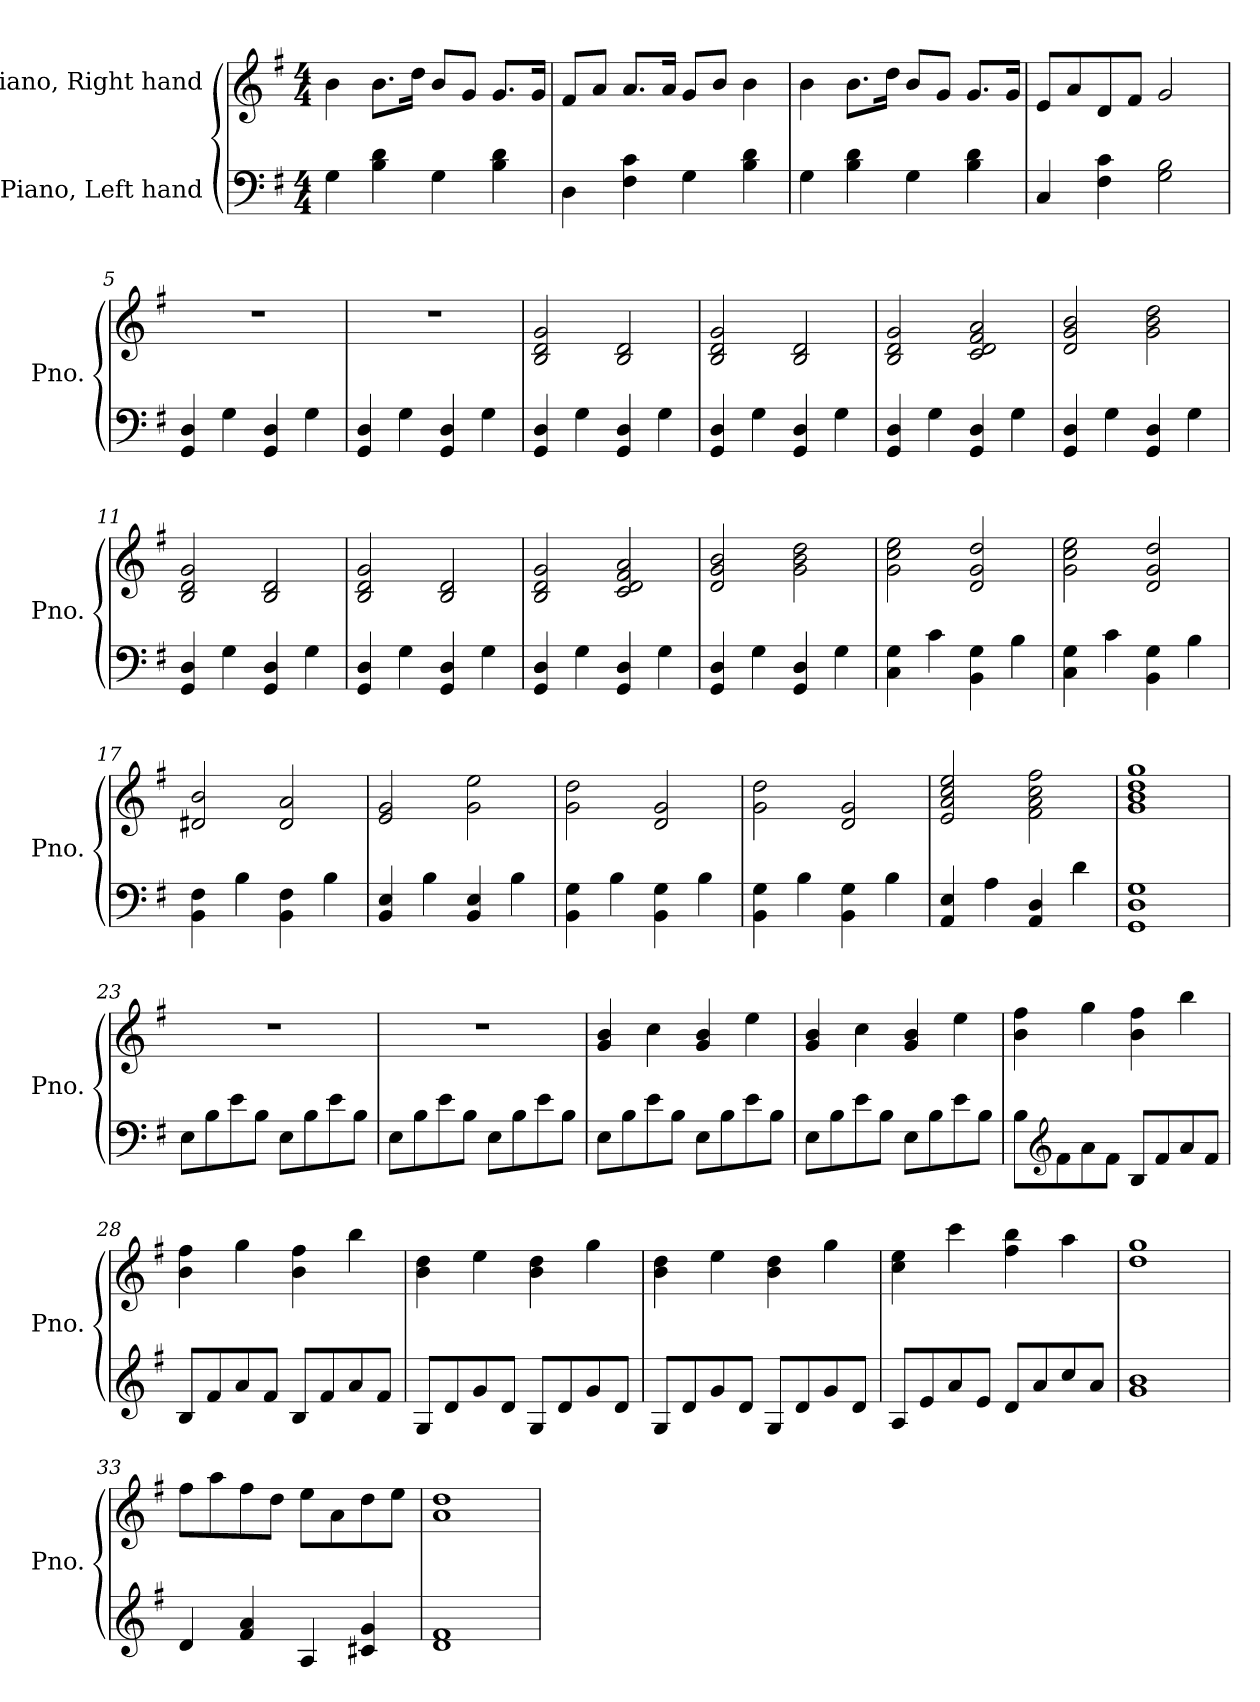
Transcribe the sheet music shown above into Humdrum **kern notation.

**kern	**kern
*part2	*part1
*staff2	*staff1
*I"Piano, Left hand	*I"Piano, Right hand
*I'Pno.	*I'Pno.
*clefF4	*clefG2
*k[f#]	*k[f#]
*M4/4	*M4/4
*MM120	*MM120
=1	=1
4G\	4b\
4B\ 4d\	8.b\L
.	16dd\Jk
4G\	8b/L
.	8g/J
4B\ 4d\	8.g/L
.	16g/Jk
=2	=2
4D\	8f#/L
.	8a/J
4F#\ 4c\	8.a/L
.	16a/Jk
4G\	8g/L
.	8b/J
4B\ 4d\	4b\
=3	=3
4G\	4b\
4B\ 4d\	8.b\L
.	16dd\Jk
4G\	8b/L
.	8g/J
4B\ 4d\	8.g/L
.	16g/Jk
=4	=4
4C/	8e/L
.	8a/
4F#\ 4c\	8d/
.	8f#/J
2G\ 2B\	2g/
=5	=5
4GG/ 4D/	1r
4G\	.
4GG/ 4D/	.
4G\	.
!!LO:LB:g=z
=6	=6
4GG/ 4D/	1r
4G\	.
4GG/ 4D/	.
4G\	.
=7	=7
4GG/ 4D/	2B/ 2d/ 2g/
4G\	.
4GG/ 4D/	2B/ 2d/
4G\	.
=8	=8
4GG/ 4D/	2B/ 2d/ 2g/
4G\	.
4GG/ 4D/	2B/ 2d/
4G\	.
=9	=9
4GG/ 4D/	2B/ 2d/ 2g/
4G\	.
4GG/ 4D/	2c/ 2d/ 2f#/ 2a/
4G\	.
=10	=10
4GG/ 4D/	2d/ 2g/ 2b/
4G\	.
4GG/ 4D/	2g\ 2b\ 2dd\
4G\	.
=11	=11
4GG/ 4D/	2B/ 2d/ 2g/
4G\	.
4GG/ 4D/	2B/ 2d/
4G\	.
=12	=12
4GG/ 4D/	2B/ 2d/ 2g/
4G\	.
4GG/ 4D/	2B/ 2d/
4G\	.
=13	=13
4GG/ 4D/	2B/ 2d/ 2g/
4G\	.
4GG/ 4D/	2c/ 2d/ 2f#/ 2a/
4G\	.
!!LO:LB:g=z
=14	=14
4GG/ 4D/	2d/ 2g/ 2b/
4G\	.
4GG/ 4D/	2g\ 2b\ 2dd\
4G\	.
=15	=15
4C\ 4G\	2g\ 2cc\ 2ee\
4c\	.
4BB\ 4G\	2d/ 2g/ 2dd/
4B\	.
=16	=16
4C\ 4G\	2g\ 2cc\ 2ee\
4c\	.
4BB\ 4G\	2d/ 2g/ 2dd/
4B\	.
=17	=17
4BB\ 4F#\	2d#X/ 2b/
4B\	.
4BB\ 4F#\	2d#/ 2a/
4B\	.
=18	=18
4BB/ 4E/	2e/ 2g/
4B\	.
4BB/ 4E/	2g\ 2ee\
4B\	.
=19	=19
4BB\ 4G\	2g\ 2dd\
4B\	.
4BB\ 4G\	2d/ 2g/
4B\	.
=20	=20
4BB\ 4G\	2g\ 2dd\
4B\	.
4BB\ 4G\	2d/ 2g/
4B\	.
=21	=21
4AA/ 4E/	2e/ 2a/ 2cc/ 2ee/
4A\	.
4AA/ 4D/	2f#\ 2a\ 2cc\ 2ff#\
4d\	.
=22	=22
1GG 1D 1G	1g 1b 1dd 1gg
!!LO:LB:g=z
=23	=23
8E\L	1r
8B\	.
8e\	.
8B\J	.
8E\L	.
8B\	.
8e\	.
8B\J	.
=24	=24
8E\L	1r
8B\	.
8e\	.
8B\J	.
8E\L	.
8B\	.
8e\	.
8B\J	.
=25	=25
8E\L	4g/ 4b/
8B\	.
8e\	4cc\
8B\J	.
8E\L	4g/ 4b/
8B\	.
8e\	4ee\
8B\J	.
=26	=26
8E\L	4g/ 4b/
8B\	.
8e\	4cc\
8B\J	.
8E\L	4g/ 4b/
8B\	.
8e\	4ee\
8B\J	.
=27	=27
8B\L	4b\ 4ff#\
*clefG2	*
8f#\	.
8a\	4gg\
8f#\J	.
8B/L	4b\ 4ff#\
8f#/	.
8a/	4bb\
8f#/J	.
!!LO:LB:g=z
=28	=28
8B/L	4b\ 4ff#\
8f#/	.
8a/	4gg\
8f#/J	.
8B/L	4b\ 4ff#\
8f#/	.
8a/	4bb\
8f#/J	.
=29	=29
8G/L	4b\ 4dd\
8d/	.
8g/	4ee\
8d/J	.
8G/L	4b\ 4dd\
8d/	.
8g/	4gg\
8d/J	.
=30	=30
8G/L	4b\ 4dd\
8d/	.
8g/	4ee\
8d/J	.
8G/L	4b\ 4dd\
8d/	.
8g/	4gg\
8d/J	.
=31	=31
8A/L	4cc\ 4ee\
8e/	.
8a/	4ccc\
8e/J	.
8d/L	4ff#\ 4bb\
8a/	.
8cc/	4aa\
8a/J	.
=32	=32
1g 1b	1dd 1gg
!!LO:LB:g=z
=33	=33
4d/	8ff#\L
.	8aa\
4f#/ 4a/	8ff#\
.	8dd\J
4A/	8ee\L
.	8a\
4c#X/ 4g/	8dd\
.	8ee\J
=34	=34
1d 1f#	1a 1dd
=	=
*-	*-
